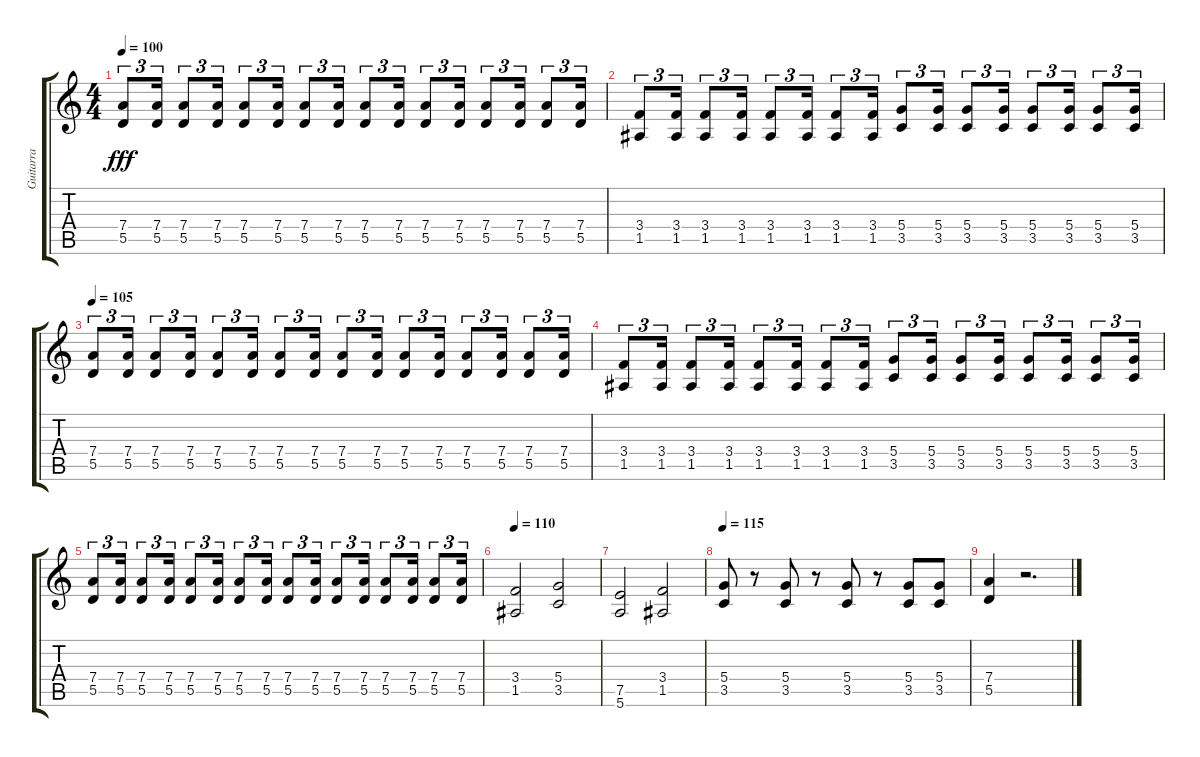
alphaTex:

\track ("Guitarra" "Guitarra") {instrument distortionguitar}
\staff {score tabs}
\tuning (E4 B3 G3 D3 A2 E2) {hide}
\ts (4 4)
\tempo 100
\clef g2
\ks c
(7.4 5.5).8{tu (3 2) dy fff} (7.4 5.5).16{tu (3 2)} (7.4 5.5).8{tu (3 2)} (7.4 5.5).16{tu (3 2)} (7.4 5.5).8{tu (3 2)} (7.4 5.5).16{tu (3 2)} (7.4 5.5).8{tu (3 2)} (7.4 5.5).16{tu (3 2)} (7.4 5.5).8{tu (3 2)} (7.4 5.5).16{tu (3 2)} (7.4 5.5).8{tu (3 2)} (7.4 5.5).16{tu (3 2)} (7.4 5.5).8{tu (3 2)} (7.4 5.5).16{tu (3 2)} (7.4 5.5).8{tu (3 2)} (7.4 5.5).16{tu (3 2)} |
(3.4 1.5).8{tu (3 2)} (3.4 1.5).16{tu (3 2)} (3.4 1.5).8{tu (3 2)} (3.4 1.5).16{tu (3 2)} (3.4 1.5).8{tu (3 2)} (3.4 1.5).16{tu (3 2)} (3.4 1.5).8{tu (3 2)} (3.4 1.5).16{tu (3 2)} (5.4 3.5).8{tu (3 2)} (5.4 3.5).16{tu (3 2)} (5.4 3.5).8{tu (3 2)} (5.4 3.5).16{tu (3 2)} (5.4 3.5).8{tu (3 2)} (5.4 3.5).16{tu (3 2)} (5.4 3.5).8{tu (3 2)} (5.4 3.5).16{tu (3 2)} |
\tempo 105
(7.4 5.5).8{tu (3 2)} (7.4 5.5).16{tu (3 2)} (7.4 5.5).8{tu (3 2)} (7.4 5.5).16{tu (3 2)} (7.4 5.5).8{tu (3 2)} (7.4 5.5).16{tu (3 2)} (7.4 5.5).8{tu (3 2)} (7.4 5.5).16{tu (3 2)} (7.4 5.5).8{tu (3 2)} (7.4 5.5).16{tu (3 2)} (7.4 5.5).8{tu (3 2)} (7.4 5.5).16{tu (3 2)} (7.4 5.5).8{tu (3 2)} (7.4 5.5).16{tu (3 2)} (7.4 5.5).8{tu (3 2)} (7.4 5.5).16{tu (3 2)} |
(3.4 1.5).8{tu (3 2)} (3.4 1.5).16{tu (3 2)} (3.4 1.5).8{tu (3 2)} (3.4 1.5).16{tu (3 2)} (3.4 1.5).8{tu (3 2)} (3.4 1.5).16{tu (3 2)} (3.4 1.5).8{tu (3 2)} (3.4 1.5).16{tu (3 2)} (5.4 3.5).8{tu (3 2)} (5.4 3.5).16{tu (3 2)} (5.4 3.5).8{tu (3 2)} (5.4 3.5).16{tu (3 2)} (5.4 3.5).8{tu (3 2)} (5.4 3.5).16{tu (3 2)} (5.4 3.5).8{tu (3 2)} (5.4 3.5).16{tu (3 2)} |
(7.4 5.5).8{tu (3 2)} (7.4 5.5).16{tu (3 2)} (7.4 5.5).8{tu (3 2)} (7.4 5.5).16{tu (3 2)} (7.4 5.5).8{tu (3 2)} (7.4 5.5).16{tu (3 2)} (7.4 5.5).8{tu (3 2)} (7.4 5.5).16{tu (3 2)} (7.4 5.5).8{tu (3 2)} (7.4 5.5).16{tu (3 2)} (7.4 5.5).8{tu (3 2)} (7.4 5.5).16{tu (3 2)} (7.4 5.5).8{tu (3 2)} (7.4 5.5).16{tu (3 2)} (7.4 5.5).8{tu (3 2)} (7.4 5.5).16{tu (3 2)} |
\tempo 110
(3.4 1.5).2 (5.4 3.5).2 |
(7.5 5.6).2 (3.4 1.5).2 |
\tempo 115
(5.4 3.5).8 r.8 (5.4 3.5).8 r.8 (5.4 3.5).8 r.8 (5.4 3.5).8 (5.4 3.5).8 |
(7.4 5.5).4 r.2{d}
